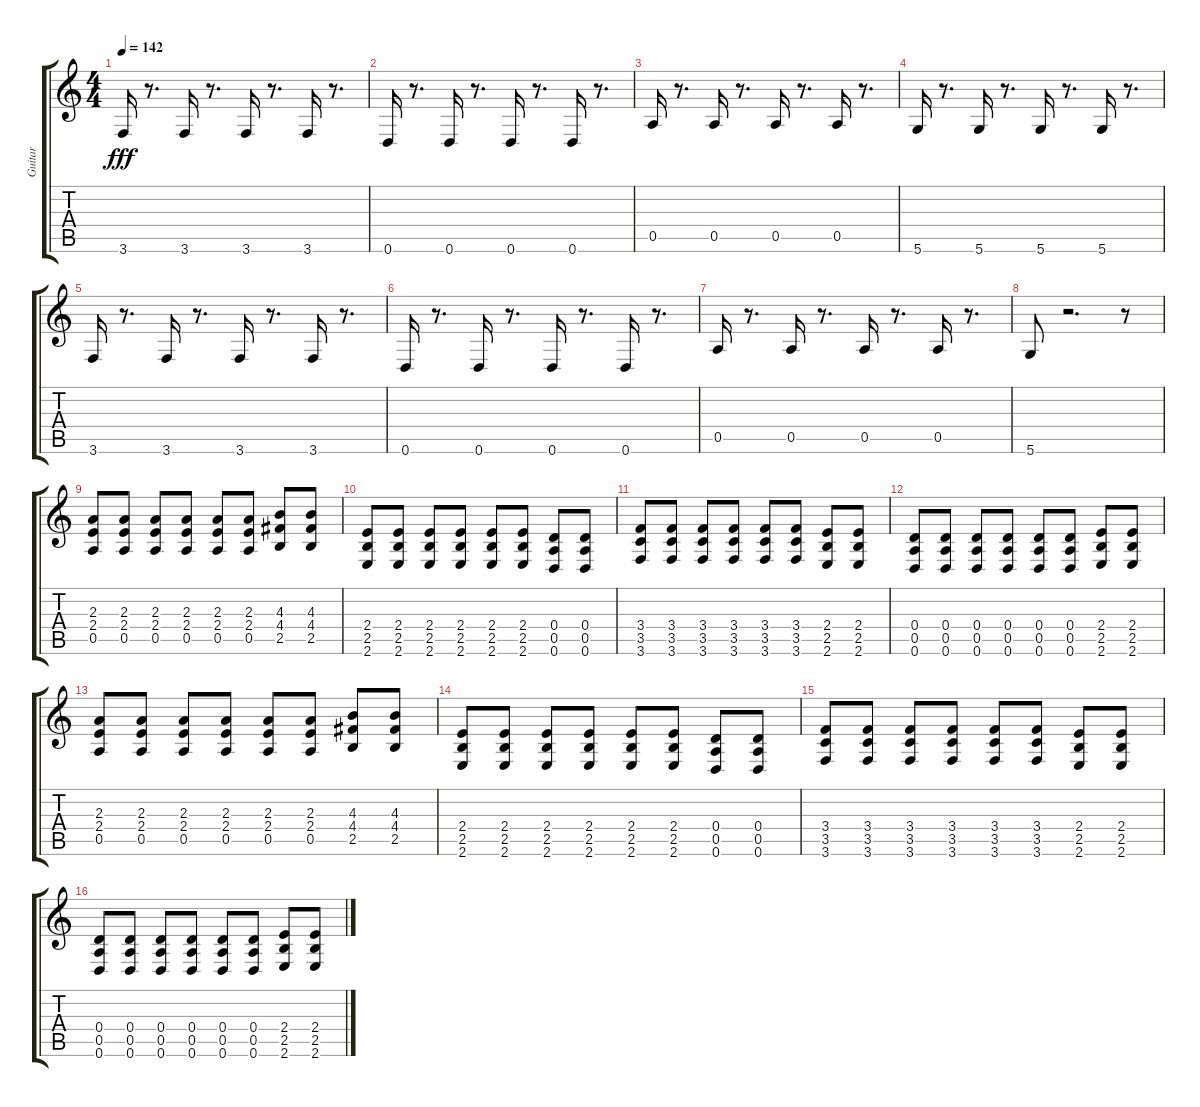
\track ("Guitar" "Guitar") {instrument distortionguitar}
\staff {score tabs}
\tuning (E4 B3 G3 D3 A2 D2) {hide}
\ts (4 4)
\tempo 142
\clef g2
\ks c
3.6.16{dy fff instrument distortionguitar} r.8{d} 3.6.16 r.8{d} 3.6.16 r.8{d} 3.6.16 r.8{d} |
0.6.16 r.8{d} 0.6.16 r.8{d} 0.6.16 r.8{d} 0.6.16 r.8{d} |
0.5.16 r.8{d} 0.5.16 r.8{d} 0.5.16 r.8{d} 0.5.16 r.8{d} |
5.6.16 r.8{d} 5.6.16 r.8{d} 5.6.16 r.8{d} 5.6.16 r.8{d} |
3.6.16 r.8{d} 3.6.16 r.8{d} 3.6.16 r.8{d} 3.6.16 r.8{d} |
0.6.16 r.8{d} 0.6.16 r.8{d} 0.6.16 r.8{d} 0.6.16 r.8{d} |
0.5.16 r.8{d} 0.5.16 r.8{d} 0.5.16 r.8{d} 0.5.16 r.8{d} |
5.6.8 r.2{d} r.8 |
(2.3 2.4 0.5).8 (2.3 2.4 0.5).8 (2.3 2.4 0.5).8 (2.3 2.4 0.5).8 (2.3 2.4 0.5).8 (2.3 2.4 0.5).8 (4.3 4.4 2.5).8 (4.3 4.4 2.5).8 |
(2.4 2.5 2.6).8 (2.4 2.5 2.6).8 (2.4 2.5 2.6).8 (2.4 2.5 2.6).8 (2.4 2.5 2.6).8 (2.4 2.5 2.6).8 (0.4 0.5 0.6).8 (0.4 0.5 0.6).8 |
(3.4 3.5 3.6).8 (3.4 3.5 3.6).8 (3.4 3.5 3.6).8 (3.4 3.5 3.6).8 (3.4 3.5 3.6).8 (3.4 3.5 3.6).8 (2.4 2.5 2.6).8 (2.4 2.5 2.6).8 |
(0.4 0.5 0.6).8 (0.4 0.5 0.6).8 (0.4 0.5 0.6).8 (0.4 0.5 0.6).8 (0.4 0.5 0.6).8 (0.4 0.5 0.6).8 (2.4 2.5 2.6).8 (2.4 2.5 2.6).8 |
(2.3 2.4 0.5).8 (2.3 2.4 0.5).8 (2.3 2.4 0.5).8 (2.3 2.4 0.5).8 (2.3 2.4 0.5).8 (2.3 2.4 0.5).8 (4.3 4.4 2.5).8 (4.3 4.4 2.5).8 |
(2.4 2.5 2.6).8 (2.4 2.5 2.6).8 (2.4 2.5 2.6).8 (2.4 2.5 2.6).8 (2.4 2.5 2.6).8 (2.4 2.5 2.6).8 (0.4 0.5 0.6).8 (0.4 0.5 0.6).8 |
(3.4 3.5 3.6).8 (3.4 3.5 3.6).8 (3.4 3.5 3.6).8 (3.4 3.5 3.6).8 (3.4 3.5 3.6).8 (3.4 3.5 3.6).8 (2.4 2.5 2.6).8 (2.4 2.5 2.6).8 |
(0.4 0.5 0.6).8 (0.4 0.5 0.6).8 (0.4 0.5 0.6).8 (0.4 0.5 0.6).8 (0.4 0.5 0.6).8 (0.4 0.5 0.6).8 (2.4 2.5 2.6).8 (2.4 2.5 2.6).8
